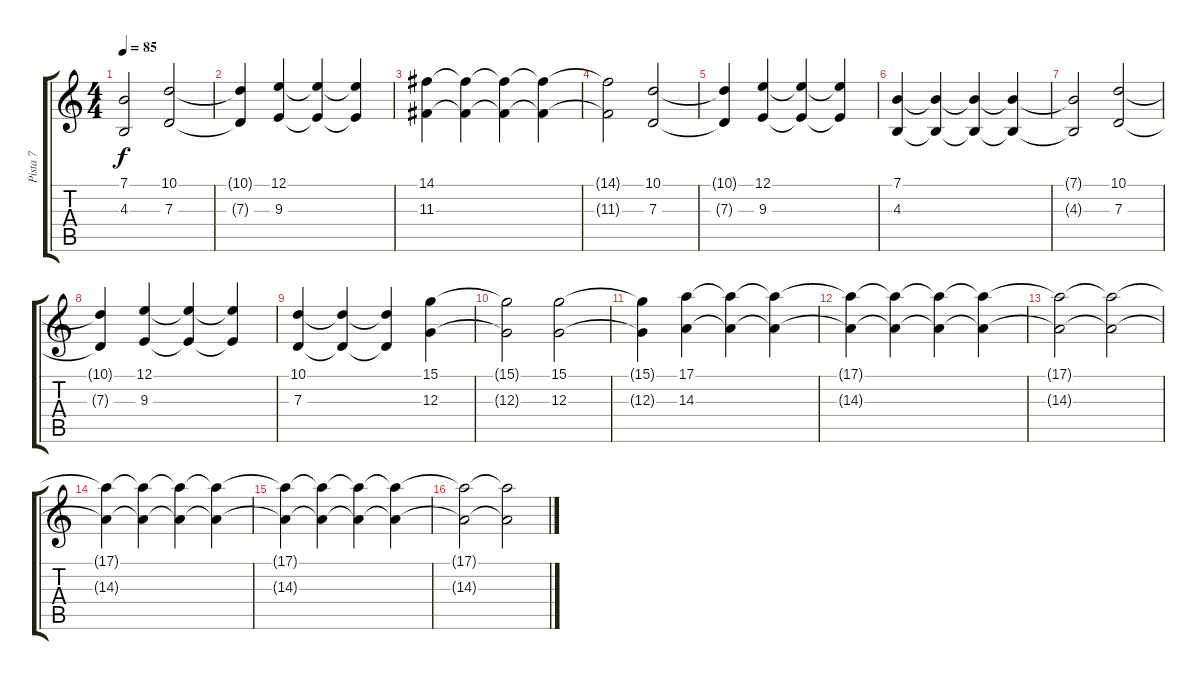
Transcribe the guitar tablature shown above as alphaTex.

\track ("Pista 7" "Pista 7") {instrument synthstrings1}
\staff {score tabs}
\tuning (E4 B3 G3 D3 A2 E2) {hide}
\ts (4 4)
\tempo 85
\clef g2
\ks c
(7.1{t} 4.3{t}).2{dy f} (10.1 7.3).2{volume 10} |
(10.1{t} 7.3{t}).4 (12.1 9.3).4 (12.1{t} 9.3{t}).4 (12.1{t} 9.3{t}).4 |
(14.1 11.3).4 (14.1{t} 11.3{t}).4 (14.1{t} 11.3{t}).4 (14.1{t} 11.3{t}).4 |
(14.1{t} 11.3{t}).2 (10.1 7.3).2{volume 10} |
(10.1{t} 7.3{t}).4 (12.1 9.3).4 (12.1{t} 9.3{t}).4 (12.1{t} 9.3{t}).4 |
(7.1 4.3).4 (7.1{t} 4.3{t}).4 (7.1{t} 4.3{t}).4 (7.1{t} 4.3{t}).4 |
(7.1{t} 4.3{t}).2 (10.1 7.3).2{volume 10} |
(10.1{t} 7.3{t}).4 (12.1 9.3).4 (12.1{t} 9.3{t}).4 (12.1{t} 9.3{t}).4 |
(10.1 7.3).4 (10.1{t} 7.3{t}).4 (10.1{t} 7.3{t}).4 (15.1 12.3).4 |
(15.1{t} 12.3{t}).2 (15.1 12.3).2{volume 10} |
(15.1{t} 12.3{t}).4 (17.1 14.3).4{volume 6} (17.1{t} 14.3{t}).4 (17.1{t} 14.3{t}).4 |
(17.1{t} 14.3{t}).4 (17.1{t} 14.3{t}).4 (17.1{t} 14.3{t}).4 (17.1{t} 14.3{t}).4 |
(17.1{t} 14.3{t}).2 (17.1{t} 14.3{t}).2 |
(17.1{t} 14.3{t}).4 (17.1{t} 14.3{t}).4 (17.1{t} 14.3{t}).4 (17.1{t} 14.3{t}).4 |
(17.1{t} 14.3{t}).4 (17.1{t} 14.3{t}).4 (17.1{t} 14.3{t}).4 (17.1{t} 14.3{t}).4 |
(17.1{t} 14.3{t}).2 (17.1{t} 14.3{t}).2
